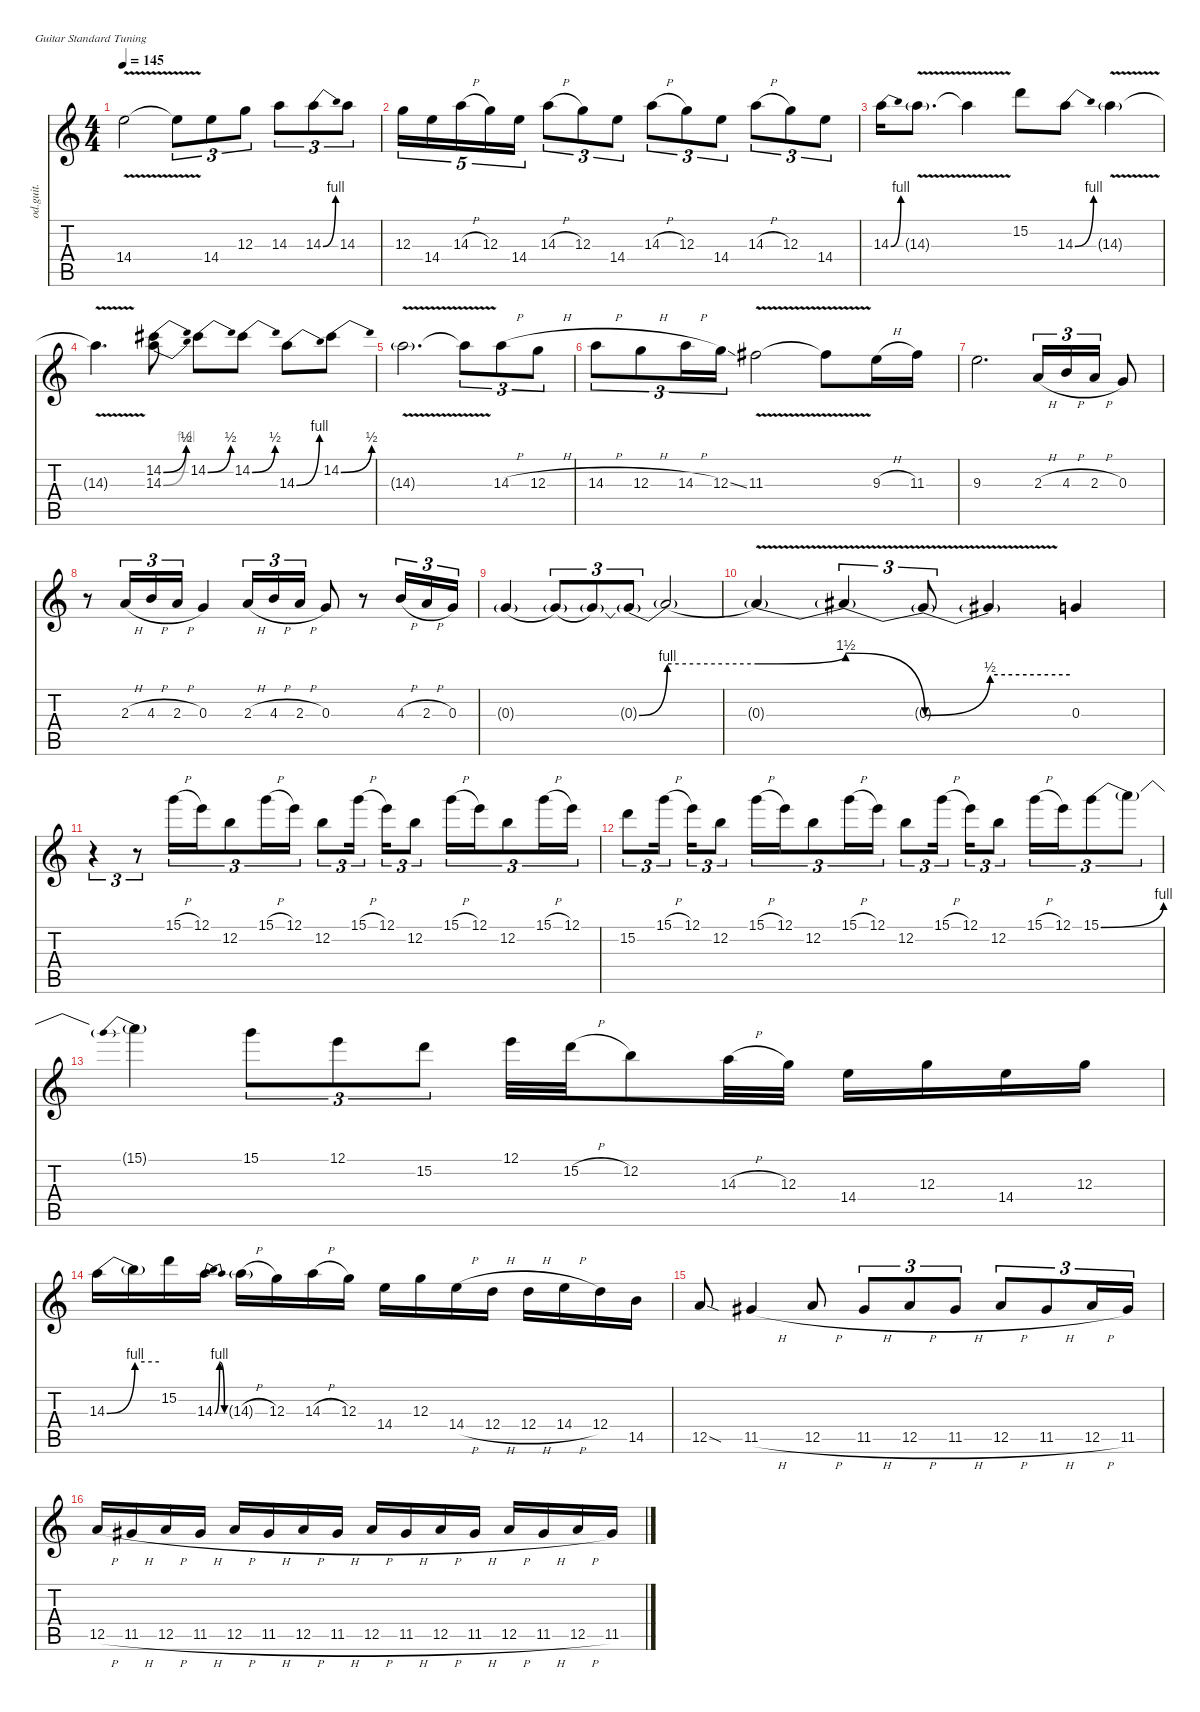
\defaultSystemsLayout 4
\hideDynamics
\bracketExtendMode nobrackets
\otherSystemsTrackNameOrientation horizontal
\track ("Guitar (Page)" "od.guit.") {instrument overdrivenguitar}
\staff {score tabs}
\tuning (E4 B3 G3 D3 A2 E2)
\ts (4 4)
\tempo 145
\clef g2
\ks c
14.4{v}.2{dy f beam Down} 14.4{v t}.8{tu (3 2) beam Down} 14.4.8{tu (3 2) beam Down} 12.3.8{tu (3 2) beam Down} 14.3.8{tu (3 2) beam Down} 14.3{be (bend 0 0 30 4)}.8{tu (3 2) beam Down} 14.3.8{tu (3 2) beam Down} |
12.3.16{tu (5 4) beam Down} 14.4.16{tu (5 4) beam Down} 14.3{h}.16{tu (5 4) beam Down} 12.3.16{tu (5 4) beam Down} 14.4.16{tu (5 4) beam Down} 14.3{h}.8{tu (3 2) beam Down} 12.3.8{tu (3 2) beam Down} 14.4.8{tu (3 2) beam Down} 14.3{h}.8{tu (3 2) beam Down} 12.3.8{tu (3 2) beam Down} 14.4.8{tu (3 2) beam Down} 14.3{h}.8{tu (3 2) beam Down} 12.3.8{tu (3 2) beam Down} 14.4.8{tu (3 2) beam Down} |
14.3{be (bend 0 0 30 4)}.16{beam Down} 14.3{v g}.8{d beam Down} 14.3{v t}.4{beam Down} 15.2.8{beam Down} 14.3{be (bend 0 0 30 4)}.8{beam Down} 14.3{v g}.4{beam Down} |
14.3{v t}.4{d beam Down} (14.2{be (bend 0 0 30 2) acc #} 14.3{be (bend 0 0 30 4)}).8{beam Down} 14.2{be (bend 0 0 30 2) acc #}.8{beam Down} 14.2{be (bend 0 0 30 2) acc #}.8{beam Down} 14.3{be (bend 0 0 30 4)}.8{beam Down} 14.2{be (bend 0 0 30 2) acc #}.8{beam Down} |
14.3{v g}.2{d beam Down} 14.3{v t}.8{tu (3 2) beam Down} 14.3{h}.8{tu (3 2) beam Down} 12.3{h}.8{tu (3 2) beam Down} |
14.3{h}.8{tu (3 2) beam Down} 12.3{h}.8{tu (3 2) beam Down} 14.3{h}.16{tu (3 2) beam Down} 12.3{ss}.16{tu (3 2) beam Down} 11.3{v acc #}.2{beam Down} 11.3{v t acc #}.8{beam Down} 9.3{h}.16{beam Down} 11.3{acc #}.16{beam Down} |
9.3.2{d beam Down} 2.3{h}.16{tu (3 2) beam Up} 4.3{h}.16{tu (3 2) beam Up} 2.3{h}.16{tu (3 2) beam Up} 0.3.8{beam Up} |
r.8{beam Down} 2.3{h}.16{tu (3 2) beam Up} 4.3{h}.16{tu (3 2) beam Up} 2.3{h}.16{tu (3 2) beam Up} 0.3.4{beam Up} 2.3{h}.16{tu (3 2) beam Up} 4.3{h}.16{tu (3 2) beam Up} 2.3{h}.16{tu (3 2) beam Up} 0.3.8{beam Up} r.8{beam Up} 4.3{h}.16{tu (3 2) beam Up} 2.3{h}.16{tu (3 2) beam Up} 0.3.16{tu (3 2) beam Up} |
0.3{be (hold 0 0 60 0) g}.4{beam Up} 0.3{be (hold 0 0 60 0) t}.8{tu (3 2) beam Up} 0.3{t}.8{tu (3 2) beam Up} 0.3{be (bend 0 0 60 4) t}.8{tu (3 2) beam Up} 0.3{be (hold 0 4 60 4) t}.2{beam Up} |
0.3{be (bend 0 4 60 6) v t}.4{beam Up} 0.3{be (release 0 6 60 0) v t}.4{tu (3 2) beam Up} 0.3{be (bend 0 0 60 2) v t}.8{tu (3 2) beam Up} 0.3{be (hold 0 2 60 2) t}.4{beam Up} 0.3.4{beam Up} |
r.4{tu (3 2) beam Down} r.8{tu (3 2) beam Down} 15.1{h}.16{tu (3 2) beam Down} 12.1.16{tu (3 2) beam Down} 12.2.8{tu (3 2) beam Down} 15.1{h}.16{tu (3 2) beam Down} 12.1.16{tu (3 2) beam Down} 12.2.8{tu (3 2) beam Down} 15.1{h}.16{tu (3 2) beam Down} 12.1.16{tu (3 2) beam Down} 12.2.8{tu (3 2) beam Down} 15.1{h}.16{tu (3 2) beam Down} 12.1.16{tu (3 2) beam Down} 12.2.8{tu (3 2) beam Down} 15.1{h}.16{tu (3 2) beam Down} 12.1.16{tu (3 2) beam Down} |
15.2.8{tu (3 2) beam Down} 15.1{h}.16{tu (3 2) beam Down} 12.1.16{tu (3 2) beam Down} 12.2.8{tu (3 2) beam Down} 15.1{h}.16{tu (3 2) beam Down} 12.1.16{tu (3 2) beam Down} 12.2.8{tu (3 2) beam Down} 15.1{h}.16{tu (3 2) beam Down} 12.1.16{tu (3 2) beam Down} 12.2.8{tu (3 2) beam Down} 15.1{h}.16{tu (3 2) beam Down} 12.1.16{tu (3 2) beam Down} 12.2.8{tu (3 2) beam Down} 15.1{h}.16{tu (3 2) beam Down} 12.1.16{tu (3 2) beam Down} 15.1{be (bend 0 0 60 4)}.8{tu (3 2) beam Down} 15.1{t}.8{tu (3 2) beam Down} |
15.1{be (prebend 0 4 60 4) t}.4{beam Down} 15.1.8{tu (3 2) beam Down} 12.1.8{tu (3 2) beam Down} 15.2.8{tu (3 2) beam Down} 12.1.32{beam Down} 15.2{h}.32{beam Down} 12.2.8{beam Down} 14.3{h}.32{beam Down} 12.3.32{beam Down} 14.4.16{beam Down} 12.3.16{beam Down} 14.4.16{beam Down} 12.3.16{beam Down} |
14.3{be (bend 0 0 60 4)}.16{beam Down} 14.3{be (hold 0 4 60 4) t}.16{beam Down} 15.2.16{beam Down} 14.3{be (bendrelease 0 0 15 4 30 4 45 0)}.16{beam Down} 14.3{h g}.16{beam Down} 12.3.16{beam Down} 14.3{h}.16{beam Down} 12.3.16{beam Down} 14.4.16{beam Down} 12.3.16{beam Down} 14.4{h}.16{beam Down} 12.4{h}.16{beam Down} 12.4{h}.16{beam Down} 14.4{h}.16{beam Down} 12.4.16{beam Down} 14.5.16{beam Down} |
12.5{sod}.8{beam Up} 11.5{h acc #}.4{beam Up} 12.5{h}.8{beam Up} 11.5{h acc #}.8{tu (3 2) beam Up} 12.5{h}.8{tu (3 2) beam Up} 11.5{h acc #}.8{tu (3 2) beam Up} 12.5{h}.8{tu (3 2) beam Up} 11.5{h acc #}.8{tu (3 2) beam Up} 12.5{h}.16{tu (3 2) beam Up} 11.5{acc #}.16{tu (3 2) beam Up} |
12.5{h}.16{beam Up} 11.5{h acc #}.16{beam Up} 12.5{h}.16{beam Up} 11.5{h acc #}.16{beam Up} 12.5{h}.16{beam Up} 11.5{h acc #}.16{beam Up} 12.5{h}.16{beam Up} 11.5{h acc #}.16{beam Up} 12.5{h}.16{beam Up} 11.5{h acc #}.16{beam Up} 12.5{h}.16{beam Up} 11.5{h acc #}.16{beam Up} 12.5{h}.16{beam Up} 11.5{h acc #}.16{beam Up} 12.5{h}.16{beam Up} 11.5{acc #}.16{beam Up}
